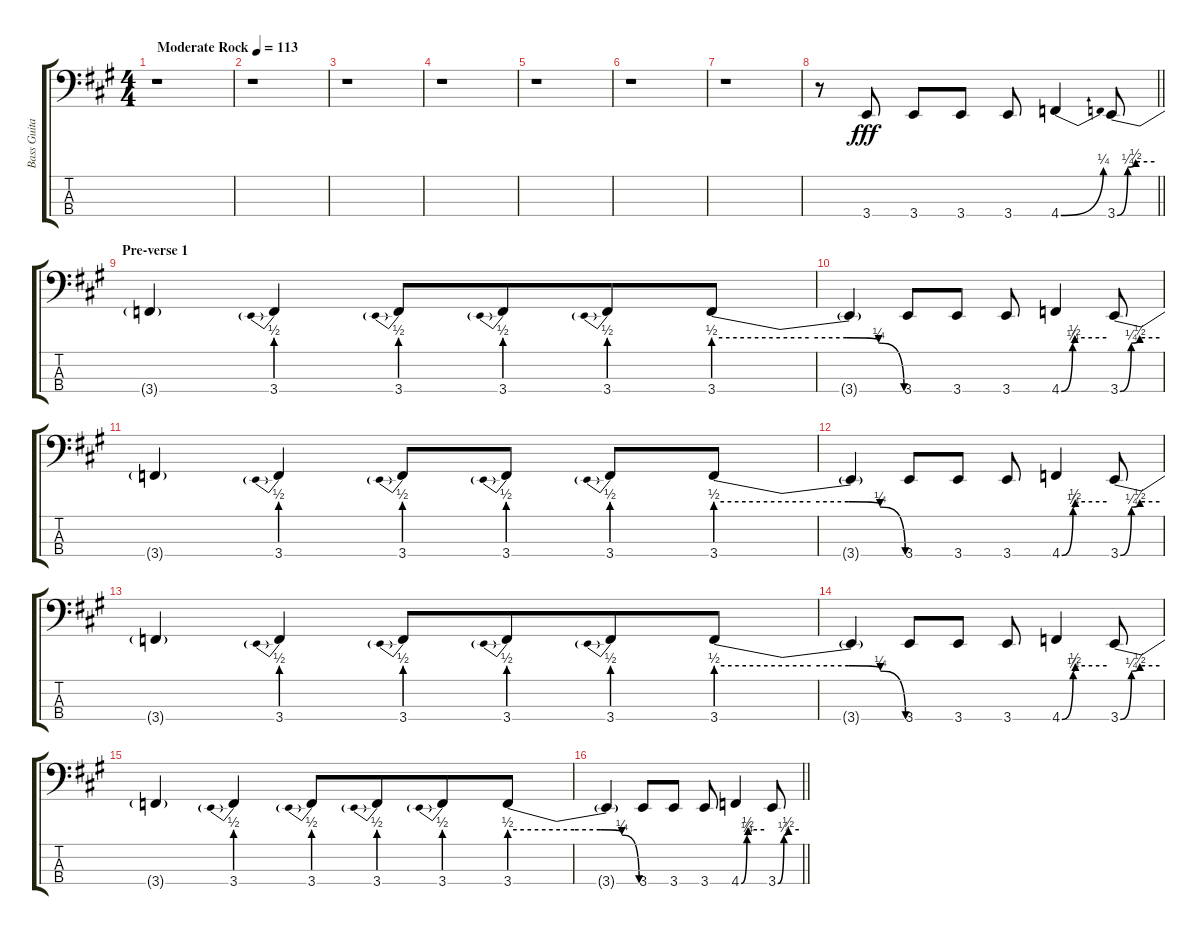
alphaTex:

\track ("Bass Guitar" "Bass Guita") {instrument electricbassfinger}
\staff {score tabs}
\tuning (Gb2 Db2 Ab1 Db1) {hide}
\ts (4 4)
\tempo (113 "Moderate Rock")
\clef f4
\ks f#minor
r.1{dy fff instrument electricbassfinger} |
r.1 |
r.1 |
r.1 |
r.1 |
r.1 |
r.1 |
\barLineRight lightlight
r.8 3.4.8 3.4.8 3.4.8 3.4.8 4.4{be (bend 0 0 60 1)}.4 3.4{be (custom 0 0 17 1 30 2 60 2)}.8 |
\section ("" "Pre-verse 1")
3.4{t}.4 3.4{be (prebend 0 2 60 2)}.4 3.4{be (prebend 0 2 60 2)}.8 3.4{be (prebend 0 2 60 2)}.8{beam merge} 3.4{be (prebend 0 2 60 2)}.8 3.4{be (custom 0 2 30 2 42 2 52 1 60 0)}.8 |
3.4{t}.4 3.4.8 3.4.8 3.4.8 4.4{be (custom 0 0 15 1 18 2 60 2)}.4 3.4{be (custom 0 0 17 1 30 2 60 2)}.8 |
3.4{t}.4 3.4{be (prebend 0 2 60 2)}.4 3.4{be (prebend 0 2 60 2)}.8 3.4{be (prebend 0 2 60 2)}.8 3.4{be (prebend 0 2 60 2)}.8 3.4{be (custom 0 2 30 2 42 2 52 1 60 0)}.8 |
3.4{t}.4 3.4.8 3.4.8 3.4.8 4.4{be (custom 0 0 15 1 18 2 60 2)}.4 3.4{be (custom 0 0 17 1 30 2 60 2)}.8 |
3.4{t}.4 3.4{be (prebend 0 2 60 2)}.4 3.4{be (prebend 0 2 60 2)}.8 3.4{be (prebend 0 2 60 2)}.8{beam merge} 3.4{be (prebend 0 2 60 2)}.8 3.4{be (custom 0 2 30 2 42 2 52 1 60 0)}.8 |
3.4{t}.4 3.4.8 3.4.8 3.4.8 4.4{be (custom 0 0 15 1 18 2 60 2)}.4 3.4{be (custom 0 0 17 1 30 2 60 2)}.8 |
3.4{t}.4 3.4{be (prebend 0 2 60 2)}.4 3.4{be (prebend 0 2 60 2)}.8 3.4{be (prebend 0 2 60 2)}.8{beam merge} 3.4{be (prebend 0 2 60 2)}.8 3.4{be (custom 0 2 30 2 42 2 52 1 60 0)}.8 |
\barLineRight lightlight
3.4{t}.4 3.4.8 3.4.8 3.4.8 4.4{be (custom 0 0 15 1 18 2 60 2)}.4 3.4{be (custom 0 0 17 1 30 2 60 2)}.8
